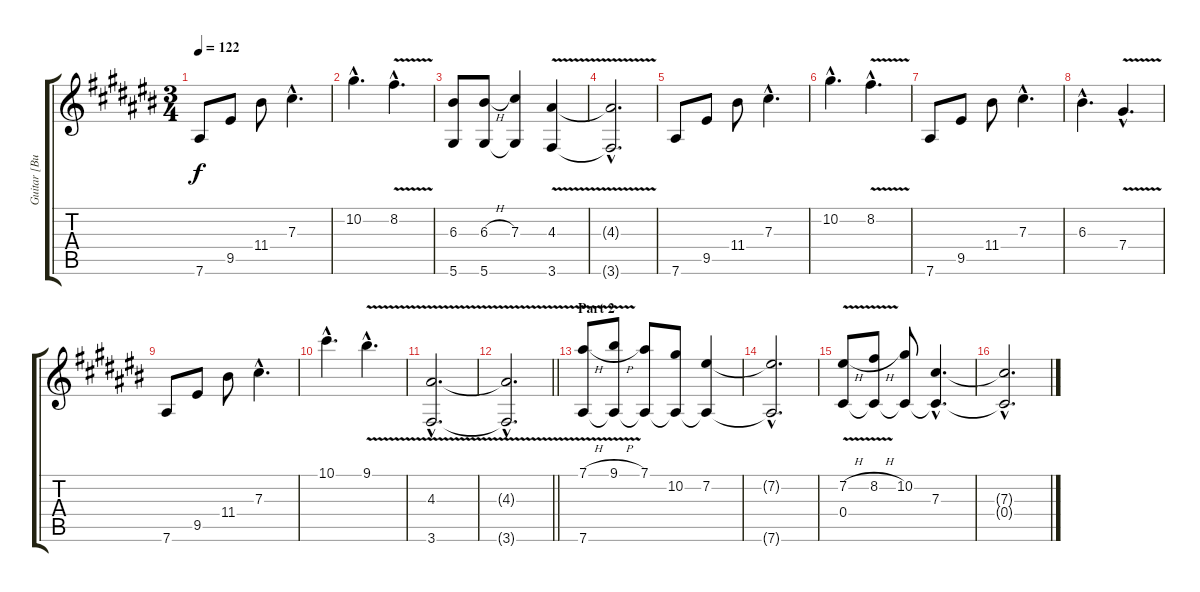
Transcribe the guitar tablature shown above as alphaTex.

\track ("Guitar [Buckethead]" "Guitar [Bu") {instrument electricguitarmuted}
\staff {score tabs}
\tuning (Eb4 Bb3 Gb3 Db3 Ab2 Eb2) {hide}
\ts (3 4)
\tempo 122
\clef g2
\ks c#
7.6.8{dy f} 9.5.8 11.4.8 7.3{hac}.4{d} |
10.2{hac}.4{d} 8.2{v hac}.4{d} |
(6.3 5.6).8 (6.3{h} 5.6).8 (7.3 5.6{t}).4 (4.3{v} 3.6).4 |
(4.3{hac t} 3.6{hac t}).2{d} |
7.6.8 9.5.8 11.4.8 7.3{hac}.4{d} |
10.2{hac}.4{d} 8.2{v hac}.4{d} |
7.6.8 9.5.8 11.4.8 7.3{hac}.4{d} |
6.3{hac}.4{d} 7.4{v hac}.4{d} |
7.6.8 9.5.8 11.4.8 7.3{hac}.4{d} |
10.1{hac}.4{d} 9.1{v hac}.4{d} |
(4.3{v hac} 3.6{hac}).2{d} |
\barLineRight lightlight
(4.3{hac t} 3.6{hac t}).2{d} |
\section ("" "Part 2")
(7.1{h} 7.6{v}).8 (9.1{h} 7.6{t}).8 (7.1 7.6{t}).8 (10.2 7.6{t}).8 (7.2 7.6{t}).4 |
(7.2{hac t} 7.6{hac t}).2{d} |
(7.2{h} 0.4{v}).8 (8.2{h} 0.4{t}).8 (10.2 0.4{t}).8 (7.3{hac} 0.4{hac t}).4{d} |
(7.3{hac t} 0.4{hac t}).2{d}
